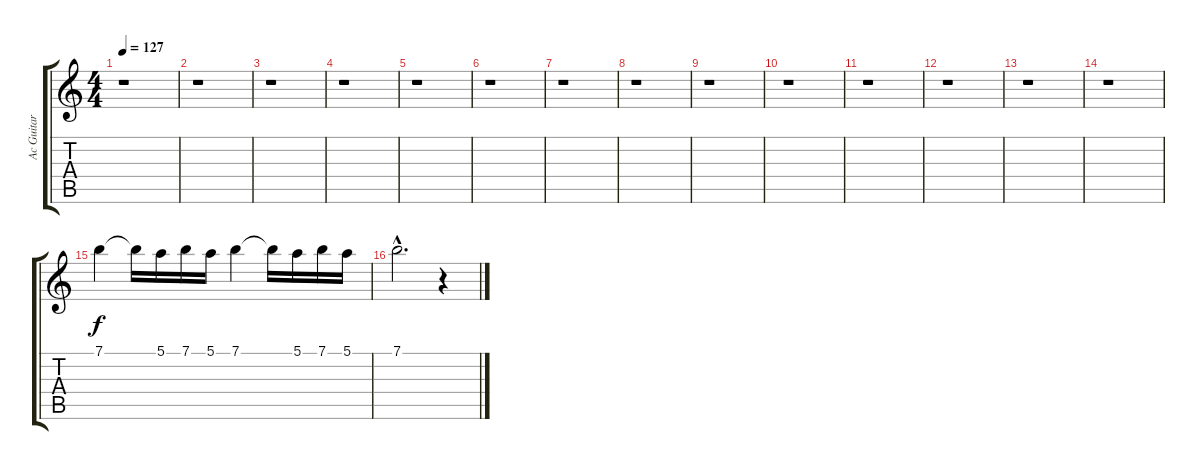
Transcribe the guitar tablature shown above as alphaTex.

\track ("Ac Guitar (nylon)" "Ac Guitar ") {instrument acousticguitarsteel}
\staff {score tabs}
\tuning (E4 B3 G3 D3 A2 E2) {hide}
\ts (4 4)
\tempo 127
\clef g2
\ks c
r.1{dy f} |
r.1 |
r.1 |
r.1 |
r.1 |
r.1 |
r.1 |
r.1 |
r.1 |
r.1 |
r.1 |
r.1 |
r.1 |
r.1 |
7.1.4 7.1{t}.16 5.1.16 7.1.16 5.1.16 7.1.4 7.1{t}.16 5.1.16 7.1.16 5.1.16 |
7.1{hac}.2{d} r.4
